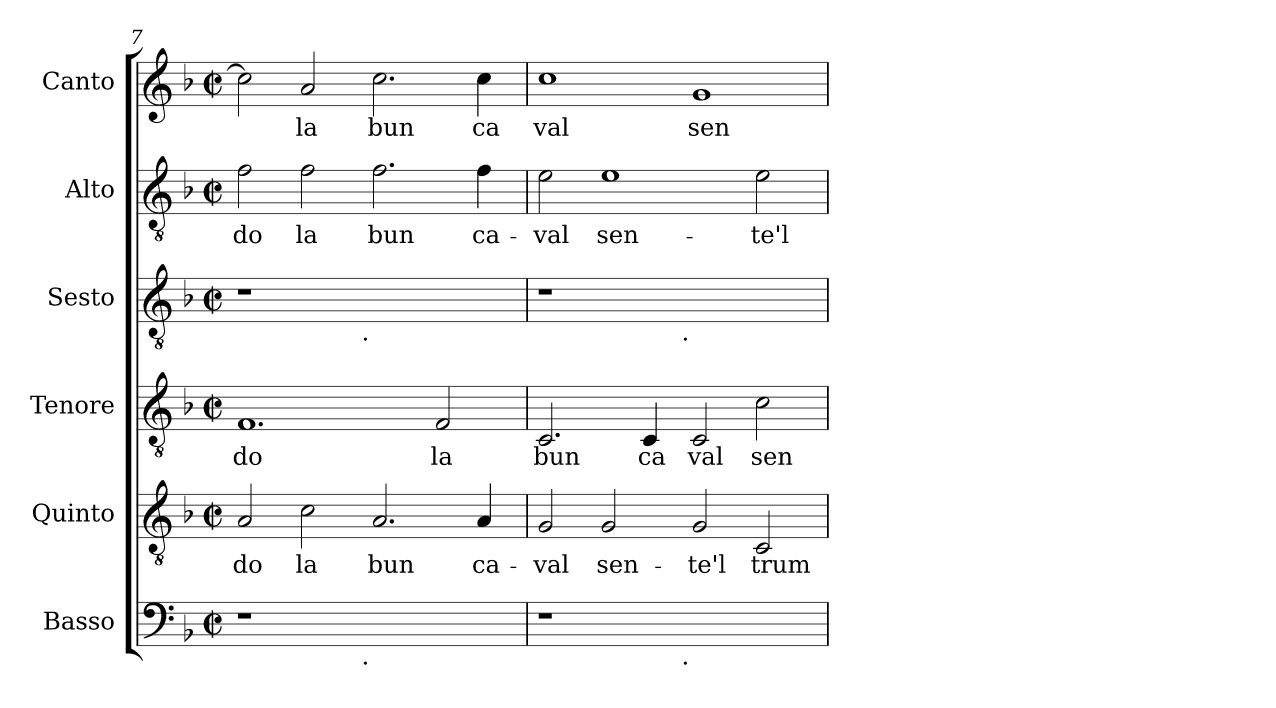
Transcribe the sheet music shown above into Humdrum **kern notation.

**kern	**kern	**text	**kern	**text	**kern	**kern	**text	**kern	**text
*part6	*part5	*part5	*part4	*part4	*part3	*part2	*part2	*part1	*part1
*staff6	*staff5	*staff5	*staff4	*staff4	*staff3	*staff2	*staff2	*staff1	*staff1
*I"Basso	*I"Quinto	*	*I"Tenore	*	*I"Sesto	*I"Alto	*	*I"Canto	*
*clefF4	*clefGv2	*	*clefGv2	*	*clefGv2	*clefGv2	*	*clefG2	*
*k[b-]	*k[b-]	*	*k[b-]	*	*k[b-]	*k[b-]	*	*k[b-]	*
*F:	*F:	*	*F:	*	*F:	*F:	*	*F:	*
*M2/2	*M2/2	*	*M2/2	*	*M2/2	*M2/2	*	*M2/2	*
*met(c|)	*met(c|)	*	*met(c|)	*	*met(c|)	*met(c|)	*	*met(c|)	*
=7	=7	=7	=7	=7	=7	=7	=7	=7	=7
!	!	!LO:LY:b:cj	!	!LO:LY:b:cj	!	!	!LO:LY:b:cj	!	!LO:LY:b:cj
*^	*	*	*	*	*^	*	*	*	*
1r	2ryy	2A/	-do	1.F	do	1r	2ryy	2f\	-do	2cc\]	.
!	!	!	!LO:LY:b:cj	!	!	!	!	!	!LO:LY:b:cj	!	!LO:LY:b:cj
.	4...ryy	2c\	la	.	.	.	4...ryy	2f\	la	2a/	la
!	!	!	!	!	!	!	!LO:TX:b:t=.	!	!	!	!
!	!LO:TX:b:t=.	!	!	!	!	!	!	!	!	!	!
.	1ryy	.	.	.	.	.	1ryy	.	.	.	.
!	!	!	!LO:LY:b:cj	!	!	!	!	!	!LO:LY:b:cj	!	!LO:LY:b:cj
1ryy	.	2.A/	bun	.	.	1ryy	.	2.f\	bun	2.cc\	bun
!	!	!	!	!	!LO:LY:b:cj	!	!	!	!	!	!
.	.	.	.	2F/	la	.	.	.	.	.	.
!	!	!	!LO:LY:b:cj	!	!	!	!	!	!LO:LY:b:cj	!	!LO:LY:b:cj
.	.	4A/	ca-	.	.	.	.	4f\	ca-	4cc\	ca
.	32ryy	.	.	.	.	.	32ryy	.	.	.	.
=8	=8	=8	=8	=8	=8	=8	=8	=8	=8	=8	=8
!	!	!	!LO:LY:b:cj	!	!LO:LY:b:cj	!	!	!	!LO:LY:b:cj	!	!LO:LY:b:cj
1r	2ryy	2G/	-val	2.C/	bun	1r	2ryy	2e\	-val	1cc	val
!	!	!	!LO:LY:b:cj	!	!	!	!	!	!LO:LY:b:cj	!	!
.	4...ryy	2G/	sen-	.	.	.	4...ryy	1e	sen-	.	.
!	!	!	!	!	!LO:LY:b:cj	!	!	!	!	!	!
.	.	.	.	4C/	ca	.	.	.	.	.	.
!	!	!	!	!	!	!	!LO:TX:b:t=.	!	!	!	!
!	!LO:TX:b:t=.	!	!	!	!	!	!	!	!	!	!
.	1ryy	.	.	.	.	.	1ryy	.	.	.	.
!	!	!	!LO:LY:b:cj	!	!LO:LY:b:cj	!	!	!	!	!	!LO:LY:b:cj
1ryy	.	2G/	-te'l	2C/	val	1ryy	.	.	.	1g	sen
!	!	!	!LO:LY:b:cj	!	!LO:LY:b:cj	!	!	!	!LO:LY:b:cj	!	!
.	.	2C/	trum-	2c\	sen	.	.	2e\	-te'l	.	.
.	32ryy	.	.	.	.	.	32ryy	.	.	.	.
*v	*v	*	*	*	*	*v	*v	*	*	*	*
=	=	=	=	=	=	=	=	=	=
*-	*-	*-	*-	*-	*-	*-	*-	*-	*-
